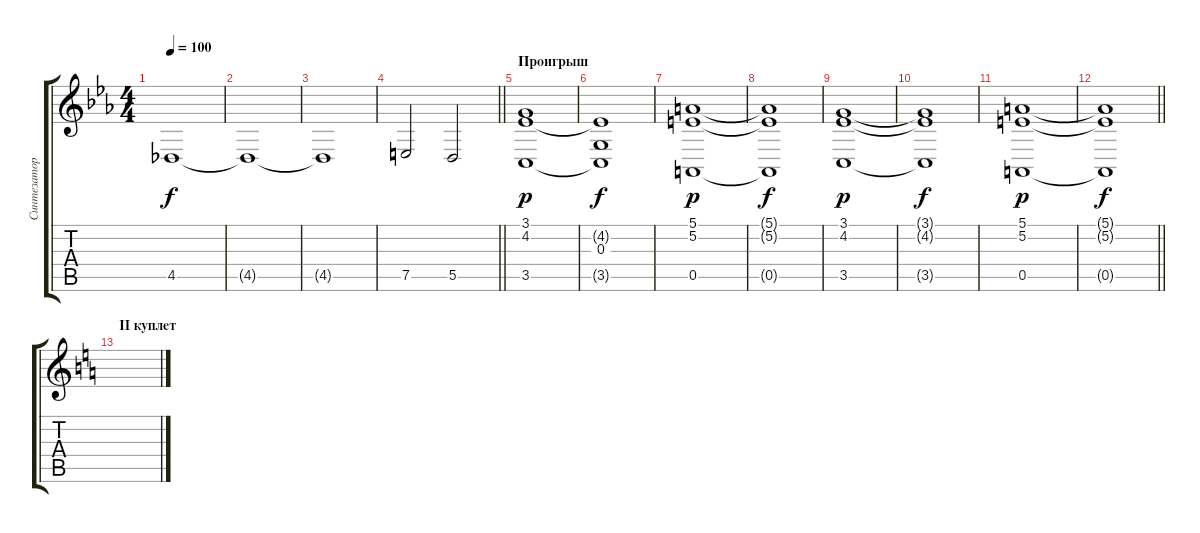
\track ("Синтезатор" "Синтезатор") {instrument pad4choir}
\staff {score tabs}
\tuning (E4 B3 G3 D3 A2 E2) {hide}
\ts (4 4)
\tempo 100
\clef g2
\ks cminor
4.5.1{dy f} |
4.5{t}.1 |
4.5{t}.1 |
\barLineRight lightlight
7.5.2 5.5.2 |
\section ("" "Проигрыш")
(3.1 4.2 3.5).1{dy p} |
(4.2{t} 0.3 3.5{t}).1{dy f} |
(5.1 5.2 0.5).1{dy p} |
(5.1{t} 5.2{t} 0.5{t}).1{dy f} |
(3.1 4.2 3.5).1{dy p} |
(3.1{t} 4.2{t} 3.5{t}).1{dy f} |
(5.1 5.2 0.5).1{dy p} |
\barLineRight lightlight
(5.1{t} 5.2{t} 0.5{t}).1{dy f} |
\section ("" "II куплет")
\ks aminor
